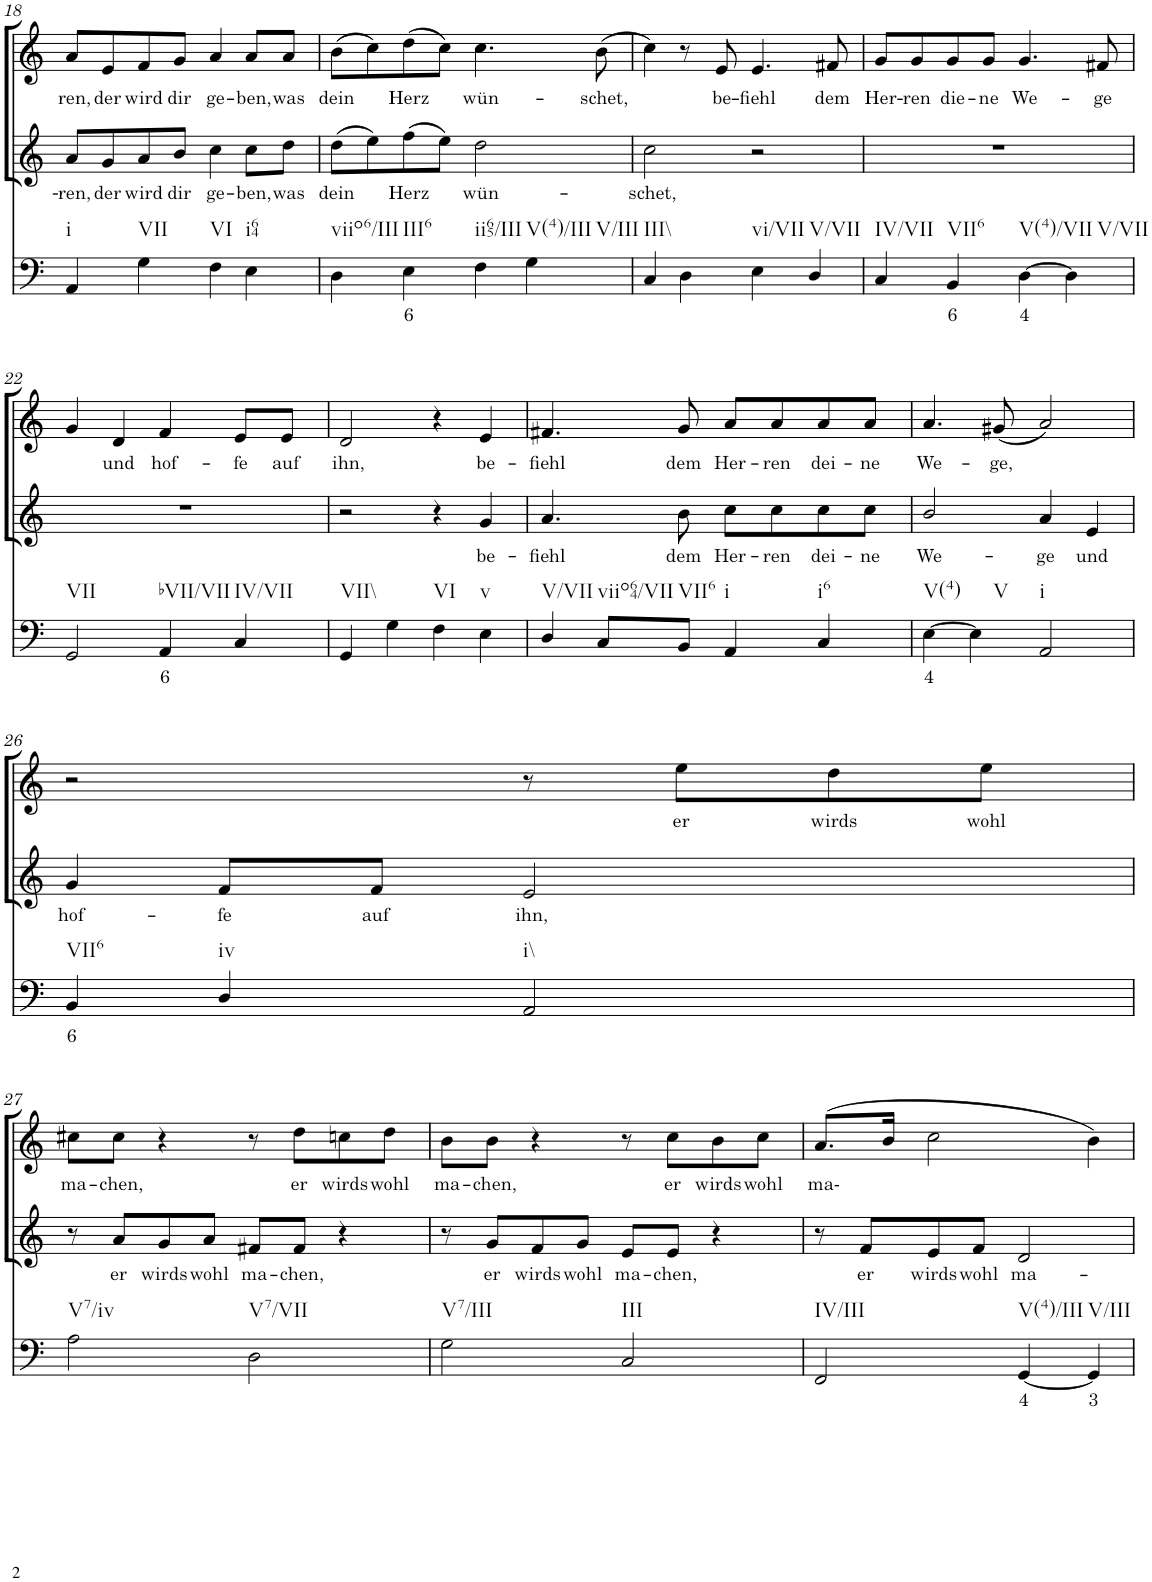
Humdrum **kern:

**kern	**text	**kern	**text	**kern	**text
*part3	*part3	*part2	*part2	*part1	*part1
*staff3	*staff3	*staff2	*staff2	*staff1	*staff1
*I"Continuo	*	*I"Soprano II	*	*I"Soprano I	*
!!LO:PB:g=z
*clefF4	*	*clefG2	*	*clefG2	*
*k[]	*	*k[]	*	*k[]	*
*M4/4	*	*M4/4	*	*M4/4	*
=18	=18	=18	=18	=18	=18
!LO:TX:b:t=i	!	!	!	!	!
!	!	!	!LO:LY:b	!	!LO:LY:b
4AA/	.	8a/L	ren,	8a/L	ren,
!	!	!	!LO:LY:b	!	!LO:LY:b
.	.	8g/	der	8e/	der
!LO:TX:b:t=VII	!	!	!	!	!
!	!	!	!LO:LY:b	!	!LO:LY:b
4G\	.	8a/	wird	8f/	wird
!	!	!	!LO:LY:b	!	!LO:LY:b
.	.	8b/J	dir	8g/J	dir
!LO:TX:b:t=VI	!	!	!	!	!
!	!	!	!LO:LY:b	!	!LO:LY:b
4F\	.	4cc\	ge-	4a/	ge-
!LO:TX:b:t=i64	!	!	!	!	!
!	!	!	!LO:LY:b	!	!LO:LY:b
4E\	.	8cc\L	ben,	8a/L	ben,
!	!	!	!LO:LY:b	!	!LO:LY:b
.	.	8dd\J	was	8a/J	was
=19	=19	=19	=19	=19	=19
!LO:TX:b:t=viio6/III	!	!	!	!	!
!	!	!	!LO:LY:b	!	!LO:LY:b
4D\	.	(8dd\L	dein	(8b\L	dein
.	.	8ee\)	.	8cc\)	.
!LO:TX:b:t=III6	!	!	!	!	!
!	!LO:LY:b	!	!LO:LY:b	!	!LO:LY:b
4E\	6	(8ff\	Herz	(8dd\	Herz
.	.	8ee\J)	.	8cc\J)	.
!LO:TX:b:t=ii65/III	!	!	!	!	!
!	!	!	!LO:LY:b	!	!LO:LY:b
4F\	.	2dd\	wün-	4.cc\	wün-
!LO:TX:b:t=V(4)/III	!	!	!	!	!
!LO:TX:b:t=V/III	!	!	!	!	!
4G\	.	.	.	.	.
!	!	!	!	!	!LO:LY:b
.	.	.	.	(8b\	schet,
=20	=20	=20	=20	=20	=20
!LO:TX:b:t=III\\	!	!	!	!	!
!	!	!	!LO:LY:b	!	!
4C/	.	2cc\	schet,	4cc\)	.
4D\	.	.	.	8r	.
!	!	!	!	!	!LO:LY:b
.	.	.	.	8e/	be-
!LO:TX:b:t=vi/VII	!	!	!	!	!
!	!	!	!	!	!LO:LY:b
4E\	.	2r	.	4.e/	fiehl
!LO:TX:b:t=V/VII	!	!	!	!	!
4D/	.	.	.	.	.
!	!	!	!	!	!LO:LY:b
.	.	.	.	8f#X/	dem
=21	=21	=21	=21	=21	=21
!LO:TX:b:t=IV/VII	!	!	!	!	!
!	!	!	!	!	!LO:LY:b
4C/	.	1r	.	8g/L	Her-
!	!	!	!	!	!LO:LY:b
.	.	.	.	8g/	ren
!LO:TX:b:t=VII6	!	!	!	!	!
!	!LO:LY:b	!	!	!	!LO:LY:b
4BB/	6	.	.	8g/	die-
!	!	!	!	!	!LO:LY:b
.	.	.	.	8g/J	ne
!LO:TX:b:t=V(4)/VII	!	!	!	!	!
!	!LO:LY:b	!	!	!	!LO:LY:b
[4D\	4	.	.	4.g/	We-
!LO:TX:b:t=V/VII	!	!	!	!	!
4D\]	.	.	.	.	.
!	!	!	!	!	!LO:LY:b
.	.	.	.	8f#X/	ge
!!LO:LB:g=z
=22	=22	=22	=22	=22	=22
!LO:TX:b:t=VII	!	!	!	!	!
2GG/	.	1r	.	4g/	.
!	!	!	!	!	!LO:LY:b
.	.	.	.	4d/	und
!LO:TX:b:t=bVII/VII	!	!	!	!	!
!	!LO:LY:b	!	!	!	!LO:LY:b
4AA/	6	.	.	4f/	hof-
!LO:TX:b:t=IV/VII	!	!	!	!	!
!	!	!	!	!	!LO:LY:b
4C/	.	.	.	8e/L	fe
!	!	!	!	!	!LO:LY:b
.	.	.	.	8e/J	auf
=23	=23	=23	=23	=23	=23
!LO:TX:b:t=VII\\	!	!	!	!	!
!	!	!	!	!	!LO:LY:b
4GG/	.	2r	.	2d/	ihn,
4G\	.	.	.	.	.
!LO:TX:b:t=VI	!	!	!	!	!
4F\	.	4r	.	4r	.
!LO:TX:b:t=v	!	!	!	!	!
!	!	!	!LO:LY:b	!	!LO:LY:b
4E\	.	4g/	be-	4e/	be-
=24	=24	=24	=24	=24	=24
!LO:TX:b:t=V/VII	!	!	!	!	!
!	!	!	!LO:LY:b	!	!LO:LY:b
4D/	.	4.a/	fiehl	4.f#X/	fiehl
!LO:TX:b:t=viio64/VII	!	!	!	!	!
8C/L	.	.	.	.	.
!LO:TX:b:t=VII6	!	!	!	!	!
!	!	!	!LO:LY:b	!	!LO:LY:b
8BB/J	.	8b\	dem	8g/	dem
!LO:TX:b:t=i	!	!	!	!	!
!	!	!	!LO:LY:b	!	!LO:LY:b
4AA/	.	8cc\L	Her-	8a/L	Her-
!	!	!	!LO:LY:b	!	!LO:LY:b
.	.	8cc\	ren	8a/	ren
!LO:TX:b:t=i6	!	!	!	!	!
!	!	!	!LO:LY:b	!	!LO:LY:b
4C/	.	8cc\	dei-	8a/	dei-
!	!	!	!LO:LY:b	!	!LO:LY:b
.	.	8cc\J	ne	8a/J	ne
=25	=25	=25	=25	=25	=25
!LO:TX:b:t=V(4)	!	!	!	!	!
!	!LO:LY:b	!	!LO:LY:b	!	!LO:LY:b
[4E\	4	2b/	We-	4.a/	We-
!LO:TX:b:t=V	!	!	!	!	!
4E\]	.	.	.	.	.
!	!	!	!	!	!LO:LY:b
.	.	.	.	(8g#X/	ge,
!LO:TX:b:t=i	!	!	!	!	!
!	!	!	!LO:LY:b	!	!
2AA/	.	4a/	ge	2a/)	.
!	!	!	!LO:LY:b	!	!
.	.	4e/	und	.	.
!!LO:LB:g=z
=26	=26	=26	=26	=26	=26
!LO:TX:b:t=VII6	!	!	!	!	!
!	!LO:LY:b	!	!LO:LY:b	!	!
4BB/	6	4g/	hof-	2r	.
!LO:TX:b:t=iv	!	!	!	!	!
!	!	!	!LO:LY:b	!	!
4D/	.	8f/L	fe	.	.
!	!	!	!LO:LY:b	!	!
.	.	8f/J	auf	.	.
!LO:TX:b:t=i\\	!	!	!	!	!
!	!	!	!LO:LY:b	!	!
2AA/	.	2e/	ihn,	8r	.
!	!	!	!	!	!LO:LY:b
.	.	.	.	8ee\L	er
!	!	!	!	!	!LO:LY:b
.	.	.	.	8dd\	wirds
!	!	!	!	!	!LO:LY:b
.	.	.	.	8ee\J	wohl
!!LO:LB:g=z
=27	=27	=27	=27	=27	=27
!LO:TX:b:t=V7/iv	!	!	!	!	!
!	!	!	!	!	!LO:LY:b
2A\	.	8r	.	8cc#X\L	ma-
!	!	!	!LO:LY:b	!	!LO:LY:b
.	.	8a/L	er	8cc#\J	chen,
!	!	!	!LO:LY:b	!	!
.	.	8g/	wirds	4r	.
!	!	!	!LO:LY:b	!	!
.	.	8a/J	wohl	.	.
!LO:TX:b:t=V7/VII	!	!	!	!	!
!	!	!	!LO:LY:b	!	!
2D\	.	8f#X/L	ma-	8r	.
!	!	!	!LO:LY:b	!	!LO:LY:b
.	.	8f#/J	chen,	8dd\L	er
!	!	!	!	!	!LO:LY:b
.	.	4r	.	8ccn\	wirds
!	!	!	!	!	!LO:LY:b
.	.	.	.	8dd\J	wohl
=28	=28	=28	=28	=28	=28
!LO:TX:b:t=V7/III	!	!	!	!	!
!	!	!	!	!	!LO:LY:b
2G\	.	8r	.	8b\L	ma-
!	!	!	!LO:LY:b	!	!LO:LY:b
.	.	8g/L	er	8b\J	chen,
!	!	!	!LO:LY:b	!	!
.	.	8f/	wirds	4r	.
!	!	!	!LO:LY:b	!	!
.	.	8g/J	wohl	.	.
!LO:TX:b:t=III	!	!	!	!	!
!	!	!	!LO:LY:b	!	!
2C/	.	8e/L	ma-	8r	.
!	!	!	!LO:LY:b	!	!LO:LY:b
.	.	8e/J	chen,	8cc\L	er
!	!	!	!	!	!LO:LY:b
.	.	4r	.	8b\	wirds
!	!	!	!	!	!LO:LY:b
.	.	.	.	8cc\J	wohl
=29	=29	=29	=29	=29	=29
!LO:TX:b:t=IV/III	!	!	!	!	!
!	!	!	!	!	!LO:LY:b
2FF/	.	8r	.	(8.a/L	ma-
!	!	!	!LO:LY:b	!	!
.	.	8f/L	er	.	.
.	.	.	.	16b/Jk	.
!	!	!	!LO:LY:b	!	!
.	.	8e/	wirds	2cc\	.
!	!	!	!LO:LY:b	!	!
.	.	8f/J	wohl	.	.
!LO:TX:b:t=V(4)/III	!	!	!	!	!
!	!LO:LY:b	!	!LO:LY:b	!	!
[4GG/	4	2d/	ma-	.	.
!LO:TX:b:t=V/III	!	!	!	!	!
!	!LO:LY:b	!	!	!	!
4GG/]	3	.	.	4b\)	.
=	=	=	=	=	=
*-	*-	*-	*-	*-	*-
